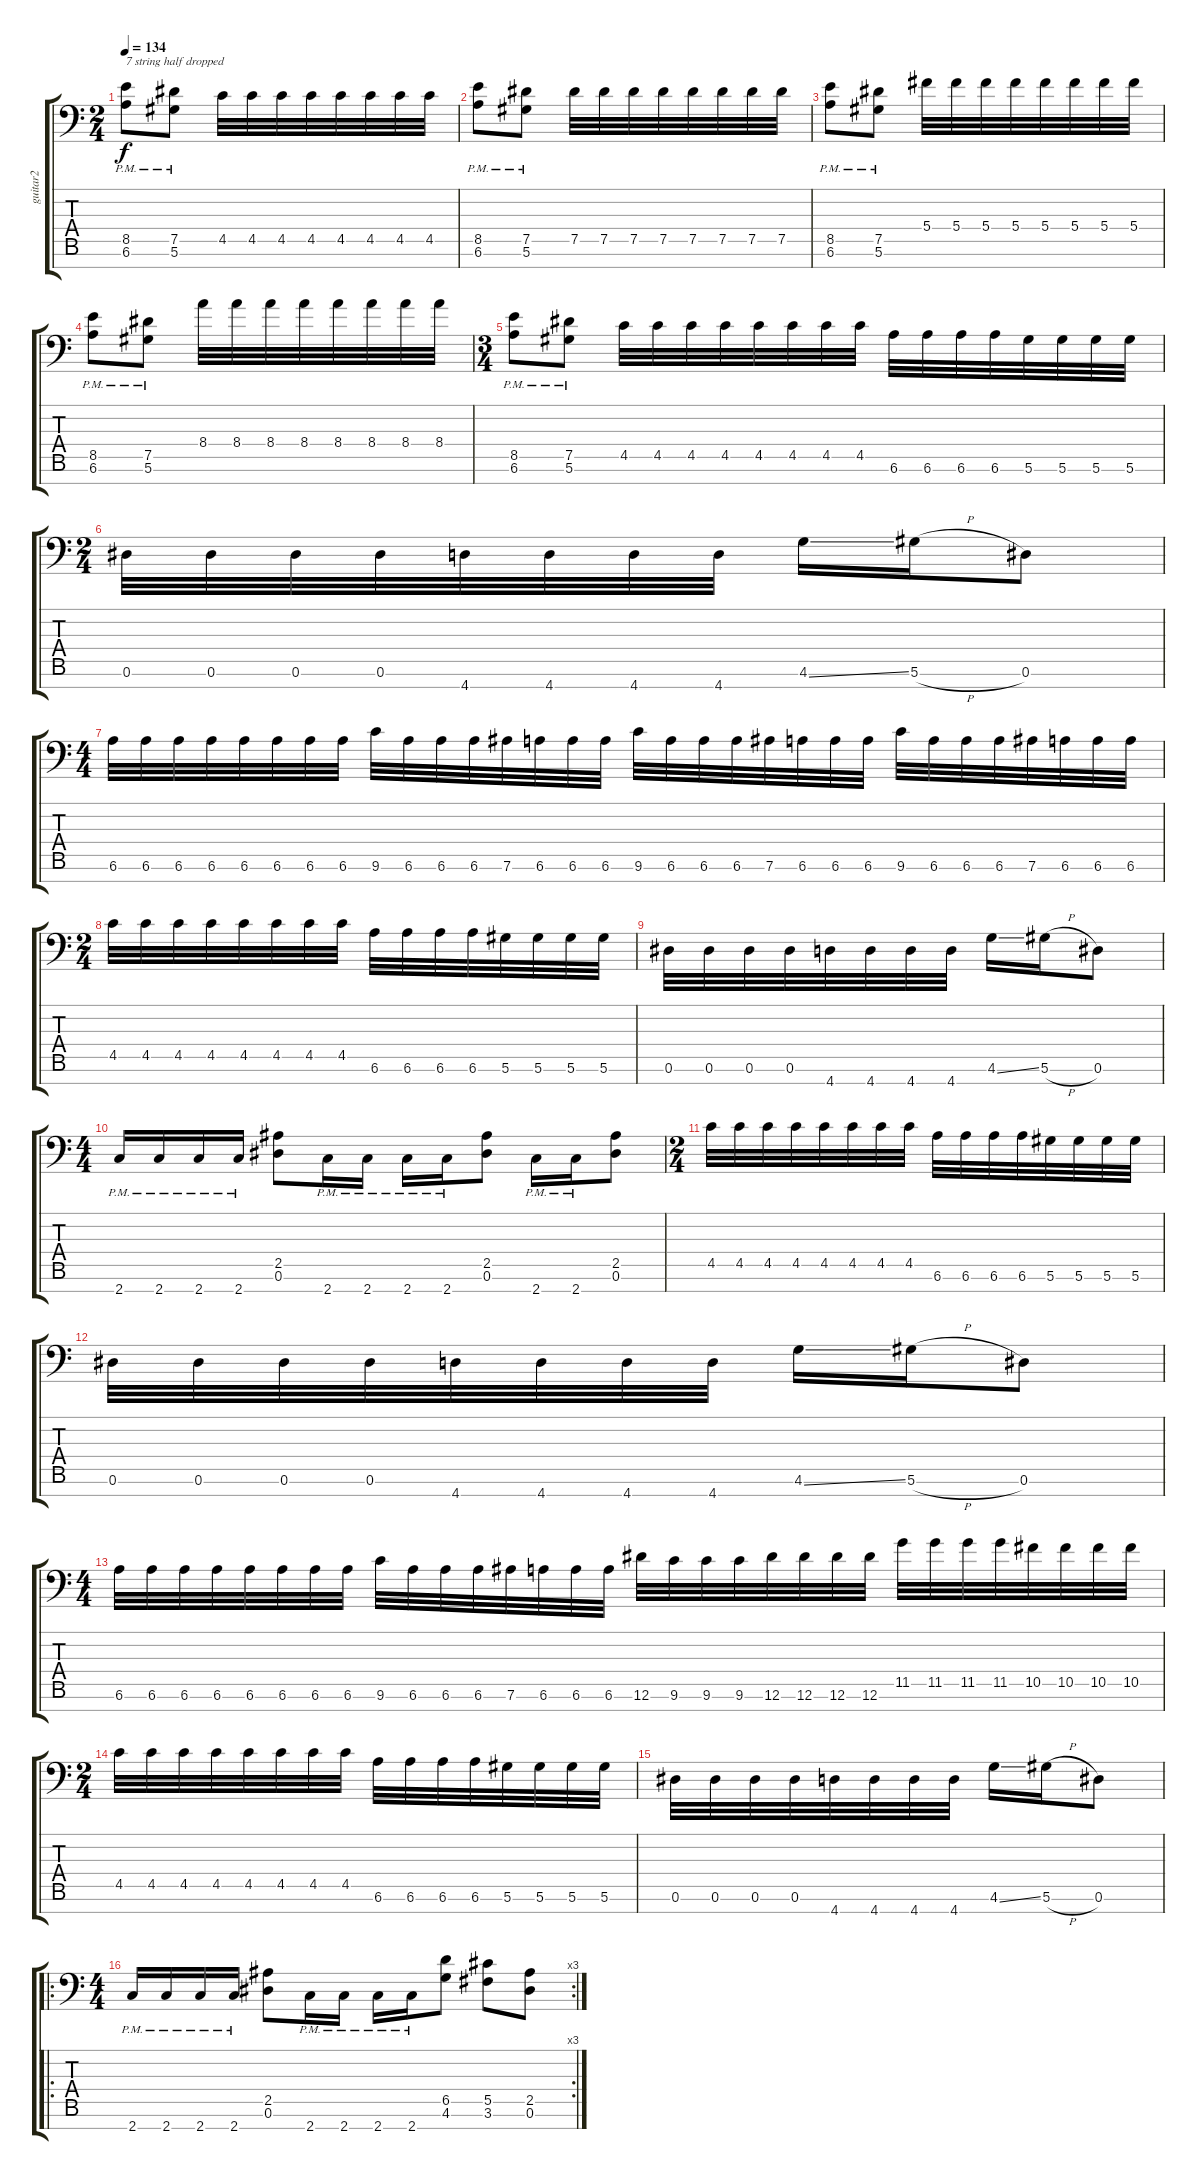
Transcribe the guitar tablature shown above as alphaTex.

\track ("guitar2" "guitar2") {instrument distortionguitar}
\staff {score tabs}
\tuning (Eb4 Bb3 Gb3 Db3 Ab2 Eb2 Bb1) {hide}
\ts (2 4)
\tempo 134
\clef f4
\ks c
(8.5{pm} 6.6{pm}).8{txt "7 string half dropped" dy f instrument distortionguitar} (7.5{pm} 5.6{pm}).8 4.5.32 4.5.32 4.5.32 4.5.32 4.5.32 4.5.32 4.5.32 4.5.32 |
(8.5{pm} 6.6{pm}).8 (7.5{pm} 5.6{pm}).8 7.5.32 7.5.32 7.5.32 7.5.32 7.5.32 7.5.32 7.5.32 7.5.32 |
(8.5{pm} 6.6{pm}).8 (7.5{pm} 5.6{pm}).8 5.4.32 5.4.32 5.4.32 5.4.32 5.4.32 5.4.32 5.4.32 5.4.32 |
(8.5{pm} 6.6{pm}).8 (7.5{pm} 5.6{pm}).8 8.4.32 8.4.32 8.4.32 8.4.32 8.4.32 8.4.32 8.4.32 8.4.32 |
\ts (3 4)
(8.5{pm} 6.6{pm}).8 (7.5{pm} 5.6{pm}).8 4.5.32 4.5.32 4.5.32 4.5.32 4.5.32 4.5.32 4.5.32 4.5.32 6.6.32 6.6.32 6.6.32 6.6.32 5.6.32 5.6.32 5.6.32 5.6.32 |
\ts (2 4)
0.6.32 0.6.32 0.6.32 0.6.32 4.7.32 4.7.32 4.7.32 4.7.32 4.6{ss}.16 5.6{h}.16 0.6.8 |
\ts (4 4)
6.6.32 6.6.32 6.6.32 6.6.32 6.6.32 6.6.32 6.6.32 6.6.32 9.6.32 6.6.32 6.6.32 6.6.32 7.6.32 6.6.32 6.6.32 6.6.32 9.6.32 6.6.32 6.6.32 6.6.32 7.6.32 6.6.32 6.6.32 6.6.32 9.6.32 6.6.32 6.6.32 6.6.32 7.6.32 6.6.32 6.6.32 6.6.32 |
\ts (2 4)
4.5.32 4.5.32 4.5.32 4.5.32 4.5.32 4.5.32 4.5.32 4.5.32 6.6.32 6.6.32 6.6.32 6.6.32 5.6.32 5.6.32 5.6.32 5.6.32 |
0.6.32 0.6.32 0.6.32 0.6.32 4.7.32 4.7.32 4.7.32 4.7.32 4.6{ss}.16 5.6{h}.16 0.6.8 |
\ts (4 4)
2.7{pm}.16 2.7{pm}.16 2.7{pm}.16 2.7{pm}.16 (2.5 0.6).8 2.7{pm}.16 2.7{pm}.16 2.7{pm}.16 2.7{pm}.16 (2.5 0.6).8 2.7{pm}.16 2.7{pm}.16 (2.5 0.6).8 |
\ts (2 4)
4.5.32 4.5.32 4.5.32 4.5.32 4.5.32 4.5.32 4.5.32 4.5.32 6.6.32 6.6.32 6.6.32 6.6.32 5.6.32 5.6.32 5.6.32 5.6.32 |
0.6.32 0.6.32 0.6.32 0.6.32 4.7.32 4.7.32 4.7.32 4.7.32 4.6{ss}.16 5.6{h}.16 0.6.8 |
\ts (4 4)
6.6.32 6.6.32 6.6.32 6.6.32 6.6.32 6.6.32 6.6.32 6.6.32 9.6.32 6.6.32 6.6.32 6.6.32 7.6.32 6.6.32 6.6.32 6.6.32 12.6.32 9.6.32 9.6.32 9.6.32 12.6.32 12.6.32 12.6.32 12.6.32 11.5.32 11.5.32 11.5.32 11.5.32 10.5.32 10.5.32 10.5.32 10.5.32 |
\ts (2 4)
4.5.32 4.5.32 4.5.32 4.5.32 4.5.32 4.5.32 4.5.32 4.5.32 6.6.32 6.6.32 6.6.32 6.6.32 5.6.32 5.6.32 5.6.32 5.6.32 |
0.6.32 0.6.32 0.6.32 0.6.32 4.7.32 4.7.32 4.7.32 4.7.32 4.6{ss}.16 5.6{h}.16 0.6.8 |
\ro
\rc 3
\ts (4 4)
2.7{pm}.16 2.7{pm}.16 2.7{pm}.16 2.7{pm}.16 (2.5 0.6).8 2.7{pm}.16 2.7{pm}.16 2.7{pm}.16 2.7{pm}.16 (6.5 4.6).8 (5.5 3.6).8 (2.5 0.6).8
